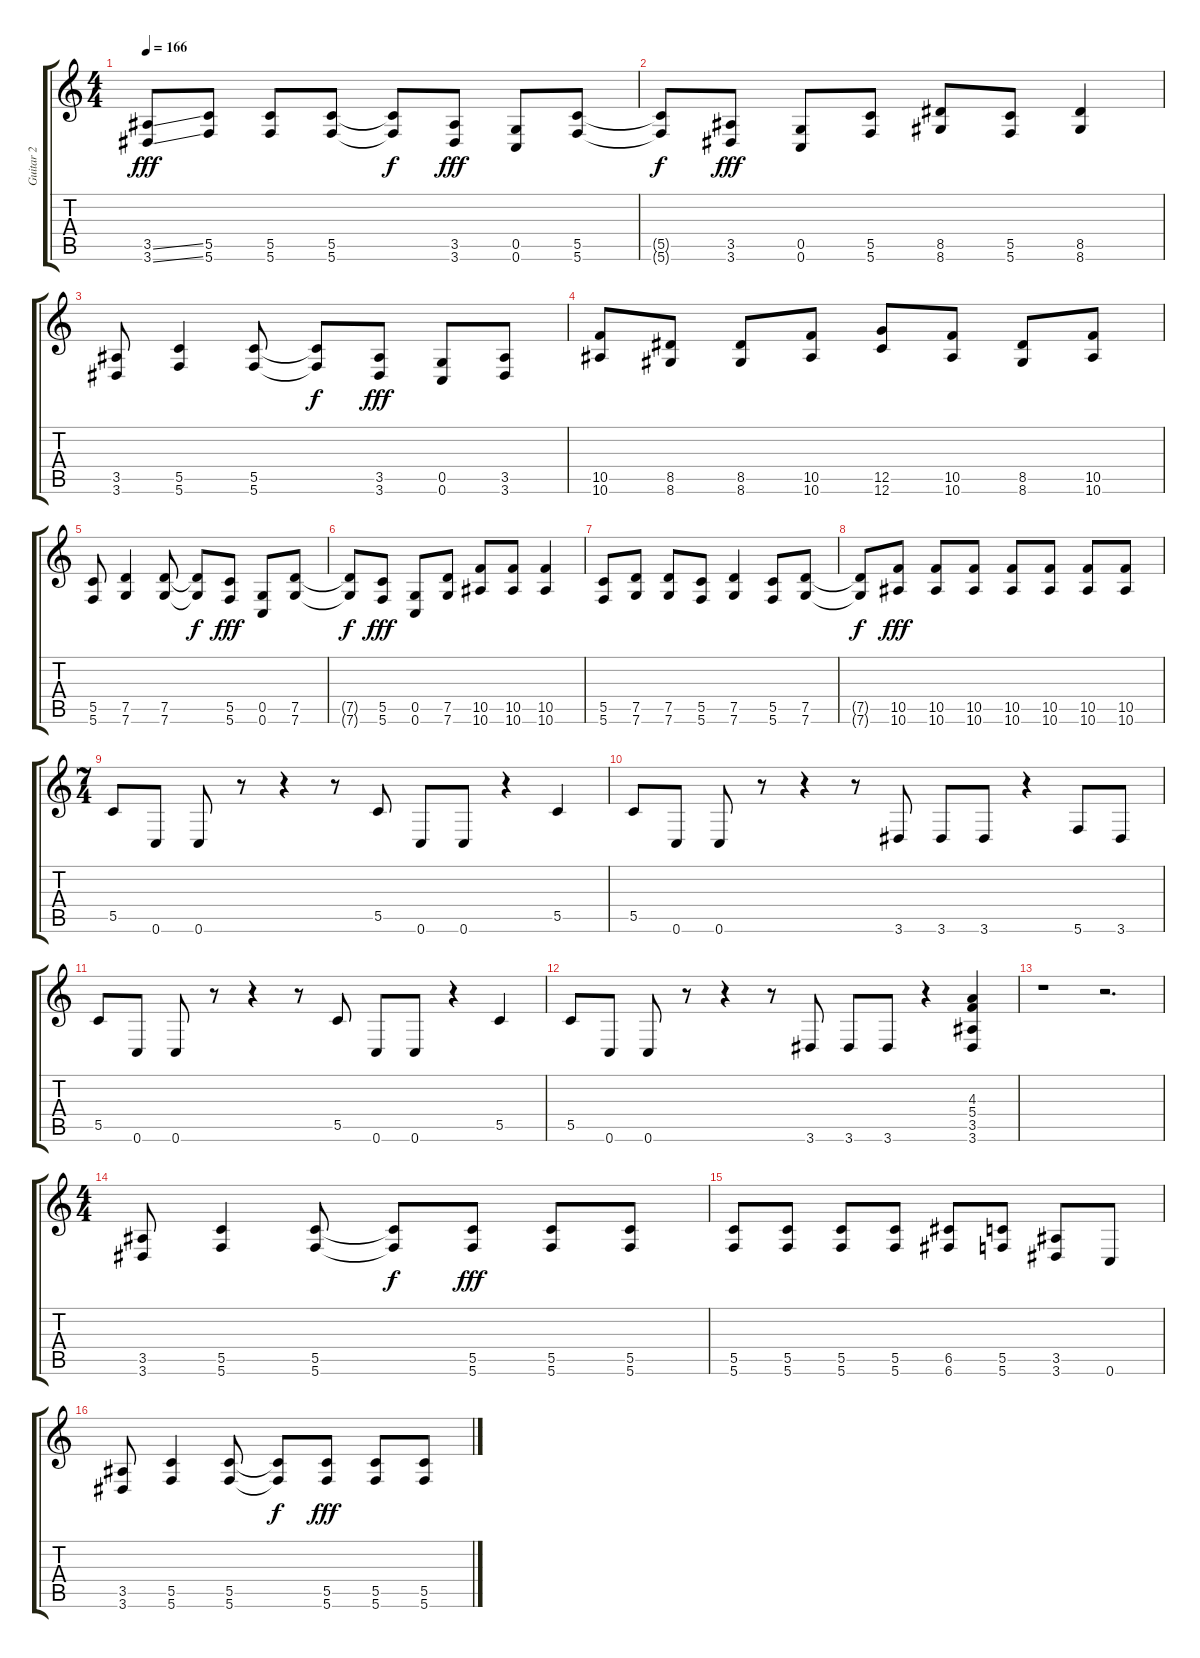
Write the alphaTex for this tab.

\track ("Guitar 2" "Guitar 2") {instrument distortionguitar}
\staff {score tabs}
\tuning (D4 A3 F3 C3 G2 C2) {hide}
\ts (4 4)
\tempo 166
\clef g2
\ks c
(3.5{ss} 3.6{ss}).8{dy fff} (5.5 5.6).8 (5.5 5.6).8 (5.5 5.6).8 (5.5{t} 5.6{t}).8{dy f} (3.5 3.6).8{dy fff} (0.5 0.6).8 (5.5 5.6).8 |
(5.5{t} 5.6{t}).8{dy f} (3.5 3.6).8{dy fff} (0.5 0.6).8 (5.5 5.6).8 (8.5 8.6).8 (5.5 5.6).8 (8.5 8.6).4 |
(3.5 3.6).8 (5.5 5.6).4 (5.5 5.6).8 (5.5{t} 5.6{t}).8{dy f} (3.5 3.6).8{dy fff} (0.5 0.6).8 (3.5 3.6).8 |
(10.5 10.6).8 (8.5 8.6).8 (8.5 8.6).8 (10.5 10.6).8 (12.5 12.6).8 (10.5 10.6).8 (8.5 8.6).8 (10.5 10.6).8 |
(5.5 5.6).8 (7.5 7.6).4 (7.5 7.6).8 (7.5{t} 7.6{t}).8{dy f} (5.5 5.6).8{dy fff} (0.5 0.6).8 (7.5 7.6).8 |
(7.5{t} 7.6{t}).8{dy f} (5.5 5.6).8{dy fff} (0.5 0.6).8 (7.5 7.6).8 (10.5 10.6).8 (10.5 10.6).8 (10.5 10.6).4 |
(5.5 5.6).8 (7.5 7.6).8 (7.5 7.6).8 (5.5 5.6).8 (7.5 7.6).4 (5.5 5.6).8 (7.5 7.6).8 |
(7.5{t} 7.6{t}).8{dy f} (10.5 10.6).8{dy fff} (10.5 10.6).8 (10.5 10.6).8 (10.5 10.6).8 (10.5 10.6).8 (10.5 10.6).8 (10.5 10.6).8 |
\ts (7 4)
5.5.8 0.6.8 0.6.8 r.8 r.4 r.8 5.5.8 0.6.8 0.6.8 r.4 5.5.4 |
5.5.8 0.6.8 0.6.8 r.8 r.4 r.8 3.6.8 3.6.8 3.6.8 r.4 5.6.8 3.6.8 |
5.5.8 0.6.8 0.6.8 r.8 r.4 r.8 5.5.8 0.6.8 0.6.8 r.4 5.5.4 |
5.5.8 0.6.8 0.6.8 r.8 r.4 r.8 3.6.8 3.6.8 3.6.8 r.4 (4.3 5.4 3.5 3.6).4 |
r.1 r.2{d} |
\ts (4 4)
(3.5 3.6).8 (5.5 5.6).4 (5.5 5.6).8 (5.5{t} 5.6{t}).8{dy f} (5.5 5.6).8{dy fff} (5.5 5.6).8 (5.5 5.6).8 |
(5.5 5.6).8 (5.5 5.6).8 (5.5 5.6).8 (5.5 5.6).8 (6.5 6.6).8 (5.5 5.6).8 (3.5 3.6).8 0.6.8 |
(3.5 3.6).8 (5.5 5.6).4 (5.5 5.6).8 (5.5{t} 5.6{t}).8{dy f} (5.5 5.6).8{dy fff} (5.5 5.6).8 (5.5 5.6).8
